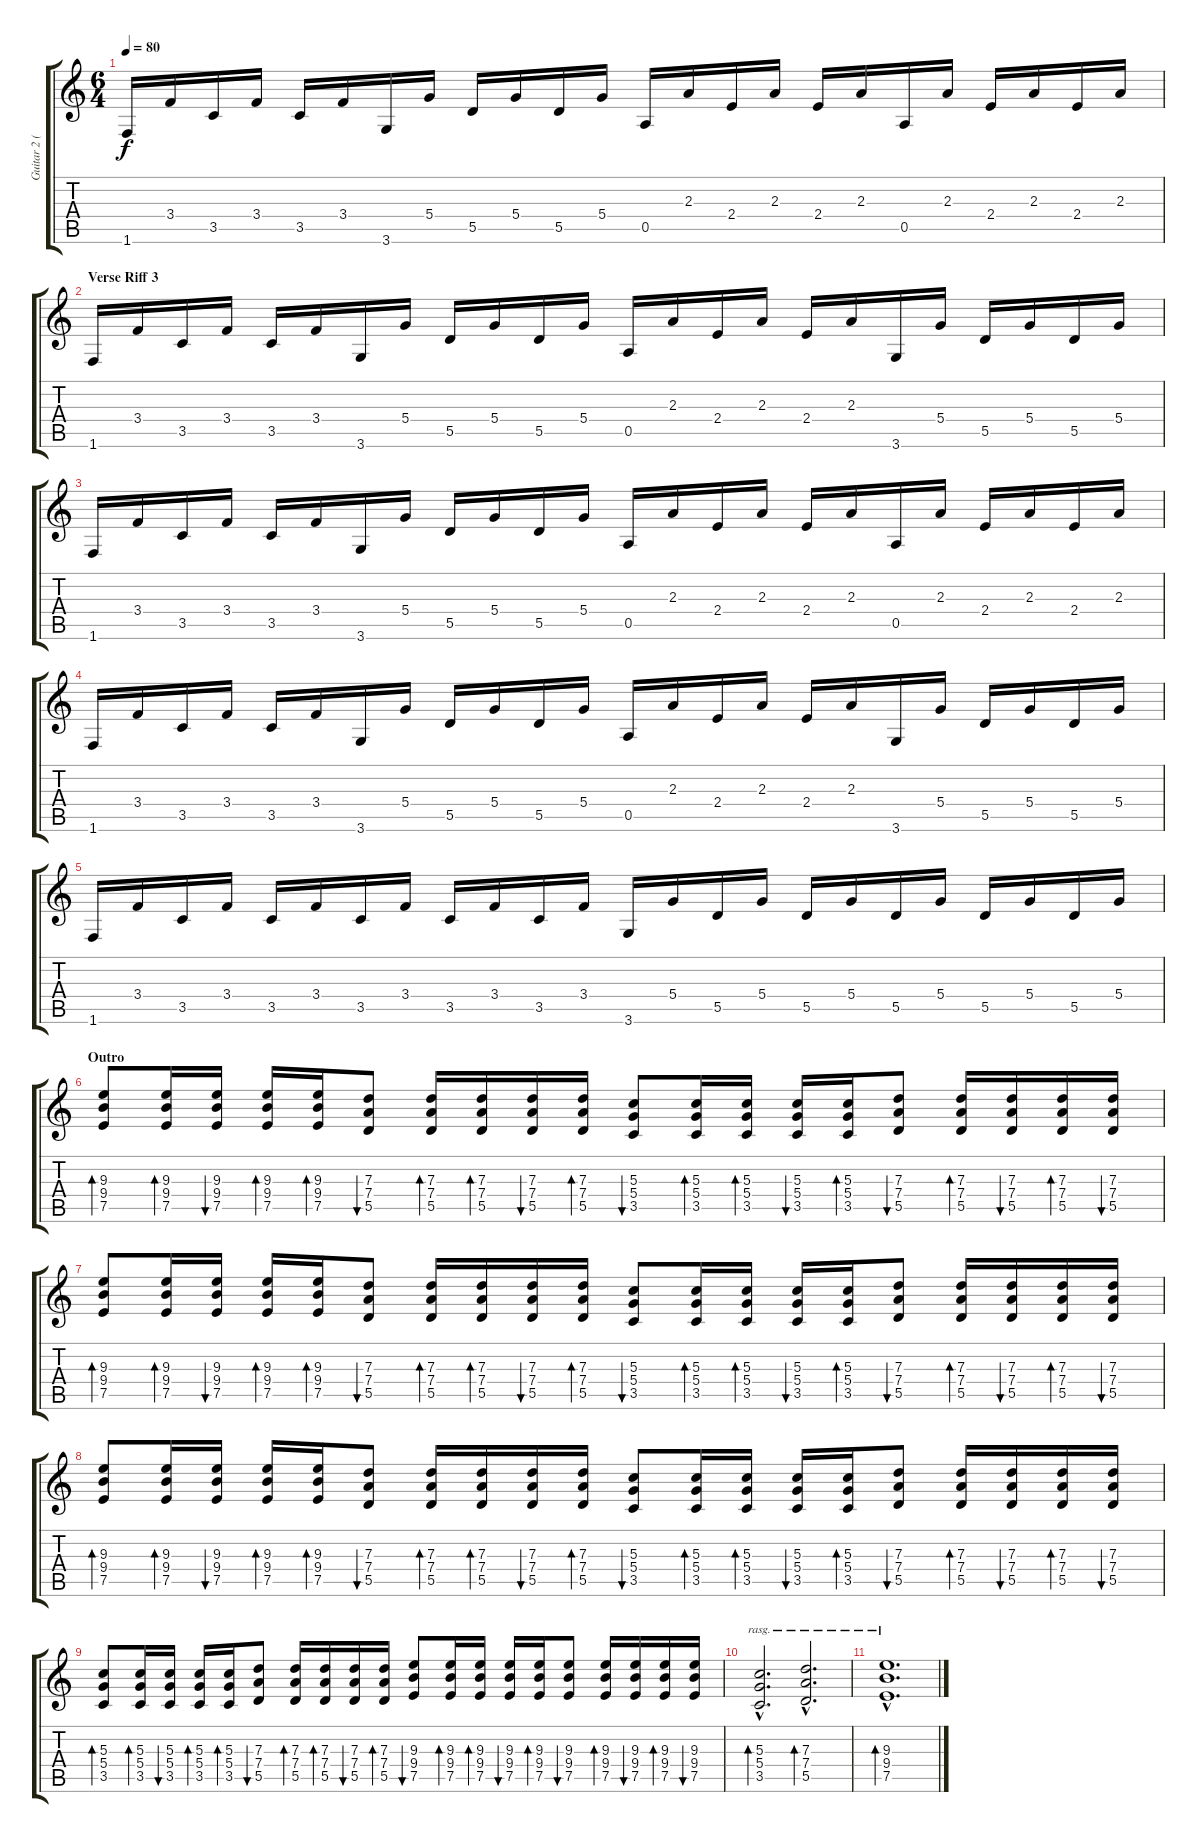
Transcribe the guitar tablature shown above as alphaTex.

\track ("Guitar 2 (clean)" "Guitar 2 (") {instrument acousticguitarsteel}
\staff {score tabs}
\tuning (E4 B3 G3 D3 A2 E2) {hide}
\ts (6 4)
\tempo 80
\clef g2
\ks c
1.6.16{dy f} 3.4.16 3.5.16 3.4.16 3.5.16 3.4.16 3.6.16 5.4.16 5.5.16 5.4.16 5.5.16 5.4.16 0.5.16 2.3.16 2.4.16 2.3.16 2.4.16 2.3.16 0.5.16 2.3.16 2.4.16 2.3.16 2.4.16 2.3.16 |
\section ("" "Verse Riff 3")
1.6.16 3.4.16 3.5.16 3.4.16 3.5.16 3.4.16 3.6.16 5.4.16 5.5.16 5.4.16 5.5.16 5.4.16 0.5.16 2.3.16 2.4.16 2.3.16 2.4.16 2.3.16 3.6.16 5.4.16 5.5.16 5.4.16 5.5.16 5.4.16 |
1.6.16 3.4.16 3.5.16 3.4.16 3.5.16 3.4.16 3.6.16 5.4.16 5.5.16 5.4.16 5.5.16 5.4.16 0.5.16 2.3.16 2.4.16 2.3.16 2.4.16 2.3.16 0.5.16 2.3.16 2.4.16 2.3.16 2.4.16 2.3.16 |
1.6.16 3.4.16 3.5.16 3.4.16 3.5.16 3.4.16 3.6.16 5.4.16 5.5.16 5.4.16 5.5.16 5.4.16 0.5.16 2.3.16 2.4.16 2.3.16 2.4.16 2.3.16 3.6.16 5.4.16 5.5.16 5.4.16 5.5.16 5.4.16 |
1.6.16 3.4.16 3.5.16 3.4.16 3.5.16 3.4.16 3.5.16 3.4.16 3.5.16 3.4.16 3.5.16 3.4.16 3.6.16 5.4.16 5.5.16 5.4.16 5.5.16 5.4.16 5.5.16 5.4.16 5.5.16 5.4.16 5.5.16 5.4.16 |
\section ("" "Outro")
(9.3 9.4 7.5).8{bd 30} (9.3 9.4 7.5).16{bd 30} (9.3 9.4 7.5).16{bu 30} (9.3 9.4 7.5).16{bd 30} (9.3 9.4 7.5).16{bd 30} (7.3 7.4 5.5).8{bu 30} (7.3 7.4 5.5).16{bd 30} (7.3 7.4 5.5).16{bd 30} (7.3 7.4 5.5).16{bu 30} (7.3 7.4 5.5).16{bd 30} (5.3 5.4 3.5).8{bu 30} (5.3 5.4 3.5).16{bd 30} (5.3 5.4 3.5).16{bd 30} (5.3 5.4 3.5).16{bu 30} (5.3 5.4 3.5).16{bd 30} (7.3 7.4 5.5).8{bu 30} (7.3 7.4 5.5).16{bd 30} (7.3 7.4 5.5).16{bu 30} (7.3 7.4 5.5).16{bd 30} (7.3 7.4 5.5).16{bu 30} |
(9.3 9.4 7.5).8{bd 30} (9.3 9.4 7.5).16{bd 30} (9.3 9.4 7.5).16{bu 30} (9.3 9.4 7.5).16{bd 30} (9.3 9.4 7.5).16{bd 30} (7.3 7.4 5.5).8{bu 30} (7.3 7.4 5.5).16{bd 30} (7.3 7.4 5.5).16{bd 30} (7.3 7.4 5.5).16{bu 30} (7.3 7.4 5.5).16{bd 30} (5.3 5.4 3.5).8{bu 30} (5.3 5.4 3.5).16{bd 30} (5.3 5.4 3.5).16{bd 30} (5.3 5.4 3.5).16{bu 30} (5.3 5.4 3.5).16{bd 30} (7.3 7.4 5.5).8{bu 30} (7.3 7.4 5.5).16{bd 30} (7.3 7.4 5.5).16{bu 30} (7.3 7.4 5.5).16{bd 30} (7.3 7.4 5.5).16{bu 30} |
(9.3 9.4 7.5).8{bd 30} (9.3 9.4 7.5).16{bd 30} (9.3 9.4 7.5).16{bu 30} (9.3 9.4 7.5).16{bd 30} (9.3 9.4 7.5).16{bd 30} (7.3 7.4 5.5).8{bu 30} (7.3 7.4 5.5).16{bd 30} (7.3 7.4 5.5).16{bd 30} (7.3 7.4 5.5).16{bu 30} (7.3 7.4 5.5).16{bd 30} (5.3 5.4 3.5).8{bu 30} (5.3 5.4 3.5).16{bd 30} (5.3 5.4 3.5).16{bd 30} (5.3 5.4 3.5).16{bu 30} (5.3 5.4 3.5).16{bd 30} (7.3 7.4 5.5).8{bu 30} (7.3 7.4 5.5).16{bd 30} (7.3 7.4 5.5).16{bu 30} (7.3 7.4 5.5).16{bd 30} (7.3 7.4 5.5).16{bu 30} |
(5.3 5.4 3.5).8{bd 30} (5.3 5.4 3.5).16{bd 30} (5.3 5.4 3.5).16{bu 30} (5.3 5.4 3.5).16{bd 30} (5.3 5.4 3.5).16{bd 30} (7.3 7.4 5.5).8{bu 30} (7.3 7.4 5.5).16{bd 30} (7.3 7.4 5.5).16{bd 30} (7.3 7.4 5.5).16{bu 30} (7.3 7.4 5.5).16{bd 30} (9.3 9.4 7.5).8{bu 30} (9.3 9.4 7.5).16{bd 30} (9.3 9.4 7.5).16{bd 30} (9.3 9.4 7.5).16{bu 30} (9.3 9.4 7.5).16{bd 30} (9.3 9.4 7.5).8{bu 30} (9.3 9.4 7.5).16{bd 30} (9.3 9.4 7.5).16{bu 30} (9.3 9.4 7.5).16{bd 30} (9.3 9.4 7.5).16{bu 30} |
(5.3{hac} 5.4{hac} 3.5{hac}).2{d bd 240 rasg ii} (7.3{hac} 7.4{hac} 5.5{hac}).2{d bd 240 rasg ii} |
(9.3{hac} 9.4{hac} 7.5{hac}).1{d bd 240 rasg ii}
